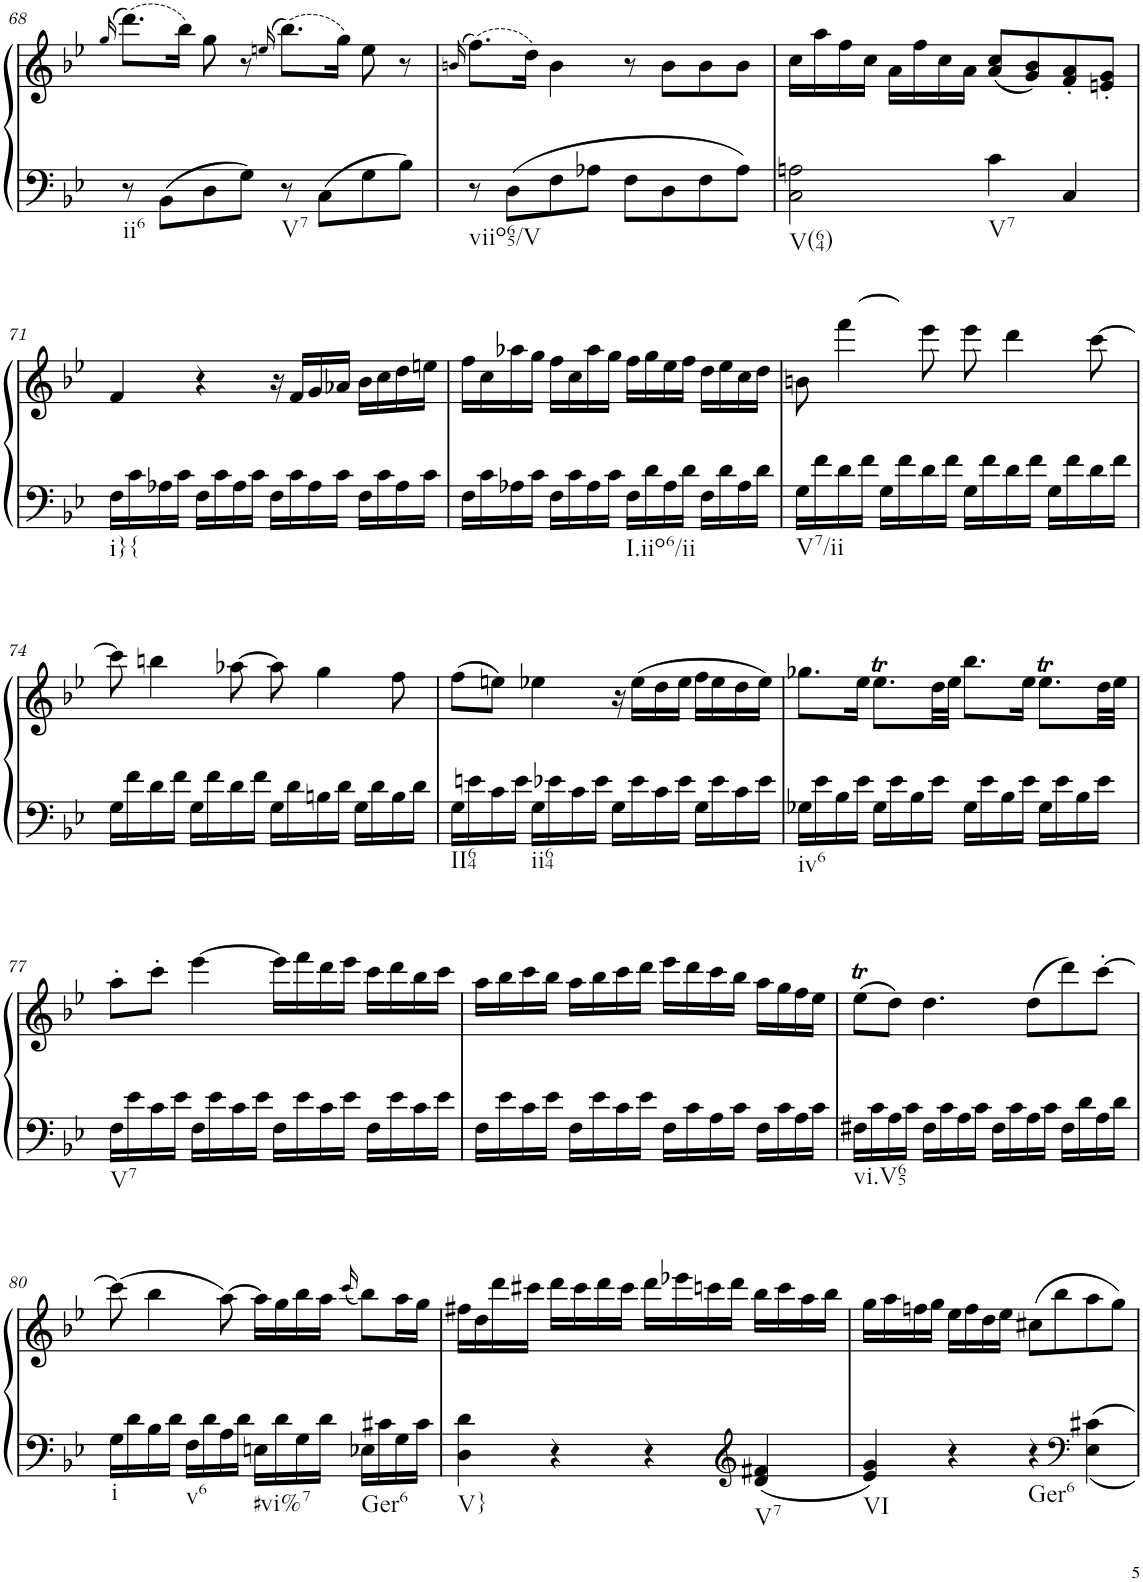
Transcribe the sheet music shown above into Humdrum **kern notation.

**kern	**kern
*part1	*part1
*staff2	*staff1
*I"Piano, Piano right	*
*I'Pno.	*
!!LO:PB:g=z
*clefF4	*clefG2
*k[b-e-]	*k[b-e-]
*M4/4	*M4/4
*met(c)	*met(c)
=68	=68
.	(>16qgg/
!LO:TX:b:t=ii6	!
8r	(8.ddd\L)
8BB-\L	.
.	16bb-\Jk)
8D\	8gg\
8G\J	8r
.	(>16qeen/
!LO:TX:b:t=V7	!
8r	(8.bb-\L)
8C\L	.
.	16gg\Jk)
8G\	8ee\
8B-\J	8r
=69	=69
.	(>16qbn/
!LO:TX:b:t=viio65/V	!
8r	(8.ff\L)
8D\L	.
.	16dd\Jk)
8F\	4b\
8A-X\J	.
8F\L	8r
8D\	8b\L
8F\	8b\
8A-\J	8b\J
=70	=70
!LO:TX:b:t=V(64)	!
2C\ 2An\	16cc\LL
.	16aa\
.	16ff\
.	16cc\JJ
.	16a\LL
.	16ff\
.	16cc\
.	16a\JJ
!LO:TX:b:t=V7	!
4c\	(8a/ 8cc/L
.	8g/ 8b-/)
4C/	8f/' 8a/'
.	8en/' 8g/'J
!!LO:LB:g=z
=71	=71
!LO:TX:b:t=i}{	!
16F\LL	4f/
16c\	.
16A-X\	.
16c\JJ	.
16F\LL	4r
16c\	.
16A-\	.
16c\JJ	.
16F\LL	16r
16c\	16f/LL
16A-\	16g/
16c\JJ	16a-X/JJ
16F\LL	16b-\LL
16c\	16cc\
16A-\	16dd\
16c\JJ	16een\JJ
=72	=72
16F\LL	16ff\LL
16c\	16cc\
16A-X\	16aa-X\
16c\JJ	16gg\JJ
16F\LL	16ff\LL
16c\	16cc\
16A-\	16aa-\
16c\JJ	16gg\JJ
!LO:TX:b:t=I.iio6/ii	!
16F\LL	16ff\LL
16d\	16gg\
16A-\	16ee-\
16d\JJ	16ff\JJ
16F\LL	16dd\LL
16d\	16ee-\
16A-\	16cc\
16d\JJ	16dd\JJ
=73	=73
!LO:TX:b:t=V7/ii	!
16G\LL	8bn\
16f\	.
16d\	4fff\
16f\JJ	.
16G\LL	.
16f\	.
16d\	[8eee-\
16f\JJ	.
16G\LL	8eee-\]
16f\	.
16d\	4ddd\
16f\JJ	.
16G\LL	.
16f\	.
16d\	[8ccc\
16f\JJ	.
!!LO:LB:g=z
=74	=74
16G\LL	8ccc\]
16f\	.
16d\	4bbn\
16f\JJ	.
16G\LL	.
16f\	.
16d\	[8aa-X\
16f\JJ	.
16G\LL	8aa-\]
16d\	.
16Bn\	4gg\
16d\JJ	.
16G\LL	.
16d\	.
16B\	8ff\
16d\JJ	.
=75	=75
!LO:TX:b:t=II64	!
16G\LL	(8ff\L
16en\	.
16c\	8een\J)
16e\JJ	.
!LO:TX:b:t=ii64	!
16G\LL	4ee-X\
16e-X\	.
16c\	.
16e-\JJ	.
16G\LL	16r
16e-\	(16ee-\LL
16c\	16dd\
16e-\JJ	16ee-\JJ
16G\LL	16ff\LL
16e-\	16ee-\
16c\	16dd\
16e-\JJ	16ee-\JJ)
=76	=76
!LO:TX:b:t=iv6	!
16G-X\LL	8.gg-X\L
16e-\	.
16B-\	.
16e-\JJ	16ee-\Jk
16G-\LL	8.ee-T\L
16e-\	.
16B-\	.
16e-\JJ	32dd\LL
.	32ee-\JJJ
16G-\LL	8.bb-\L
16e-\	.
16B-\	.
16e-\JJ	16ee-\Jk
16G-\LL	8.ee-T\L
16e-\	.
16B-\	.
16e-\JJ	32dd\LL
.	32ee-\JJJ
!!LO:LB:g=z
=77	=77
!LO:TX:b:t=V7	!
16F\LL	8aa'\L
16e-\	.
16c\	8ccc'\J
16e-\JJ	.
16F\LL	[4eee-\
16e-\	.
16c\	.
16e-\JJ	.
16F\LL	16eee-\LL]
16e-\	16fff\
16c\	16ddd\
16e-\JJ	16eee-\JJ
16F\LL	16ccc\LL
16e-\	16ddd\
16c\	16bb-\
16e-\JJ	16ccc\JJ
=78	=78
16F\LL	16aa\LL
16e-\	16bb-\
16c\	16ccc\
16e-\JJ	16bb-\JJ
16F\LL	16aa\LL
16e-\	16bb-\
16c\	16ccc\
16e-\JJ	16ddd\JJ
16F\LL	16eee-\LL
16c\	16ddd\
16A\	16ccc\
16c\JJ	16bb-\JJ
16F\LL	16aa\LL
16c\	16gg\
16A\	16ff\
16c\JJ	16ee-\JJ
=79	=79
!LO:TX:b:t=vi.V65	!
16F#X\LL	(8ee-T\L
16c\	.
16A\	8dd\J)
16c\JJ	.
16F#\LL	4.dd\
16c\	.
16A\	.
16c\JJ	.
16F#\LL	.
16c\	.
16A\	(8dd\L
16c\JJ	.
16F#\LL	8ddd\)
16d\	.
16A\	[8ccc'\J
16d\JJ	.
!!LO:LB:g=z
=80	=80
!LO:TX:b:t=i	!
16G\LL	(8ccc\]
16d\	.
16B-\	4bb-\
16d\JJ	.
!LO:TX:b:t=v6	!
16F\LL	.
16d\	.
16A\	[8aa\)
16d\JJ	.
!LO:TX:b:t=#vi%7	!
16En\LL	16aa\LL]
16d\	16gg\
16G\	16bb-\
16d\JJ	16aa\JJ
.	(16qccc/
!LO:TX:b:t=Ger6	!
16E-X\LL	8bb-\L)
16c#X\	.
16G\	16aa\L
16c#\JJ	16gg\JJ
=81	=81
!LO:TX:b:t=V}	!
4D\ 4d\	16ff#X\LL
.	16dd\
.	16ddd\
.	16ccc#X\JJ
4r	16ddd\LL
.	16ccc#\
.	16ddd\
.	16ccc#\JJ
4r	16ddd\LL
.	16eee-X\
.	16cccn\
.	16ddd\JJ
*clefG2	*
!LO:TX:b:t=V7	!
4d/ 4f#X/	16bb-\LL
.	16ccc\
.	16aa\
.	16bb-\JJ
=82	=82
!LO:TX:b:t=VI	!
4e-/ 4g/	16gg\LL
.	16aa\
.	16ffn\
.	16gg\JJ
4r	16ee-\LL
.	16ff\
.	16dd\
.	16ee-\JJ
!LO:TX:b:t=Ger6	!
4r	(8cc#X\L
.	8bb-\
*clefF4	*
4E-\ 4c#X\	8aa\
.	8gg\J)
=	=
*-	*-
